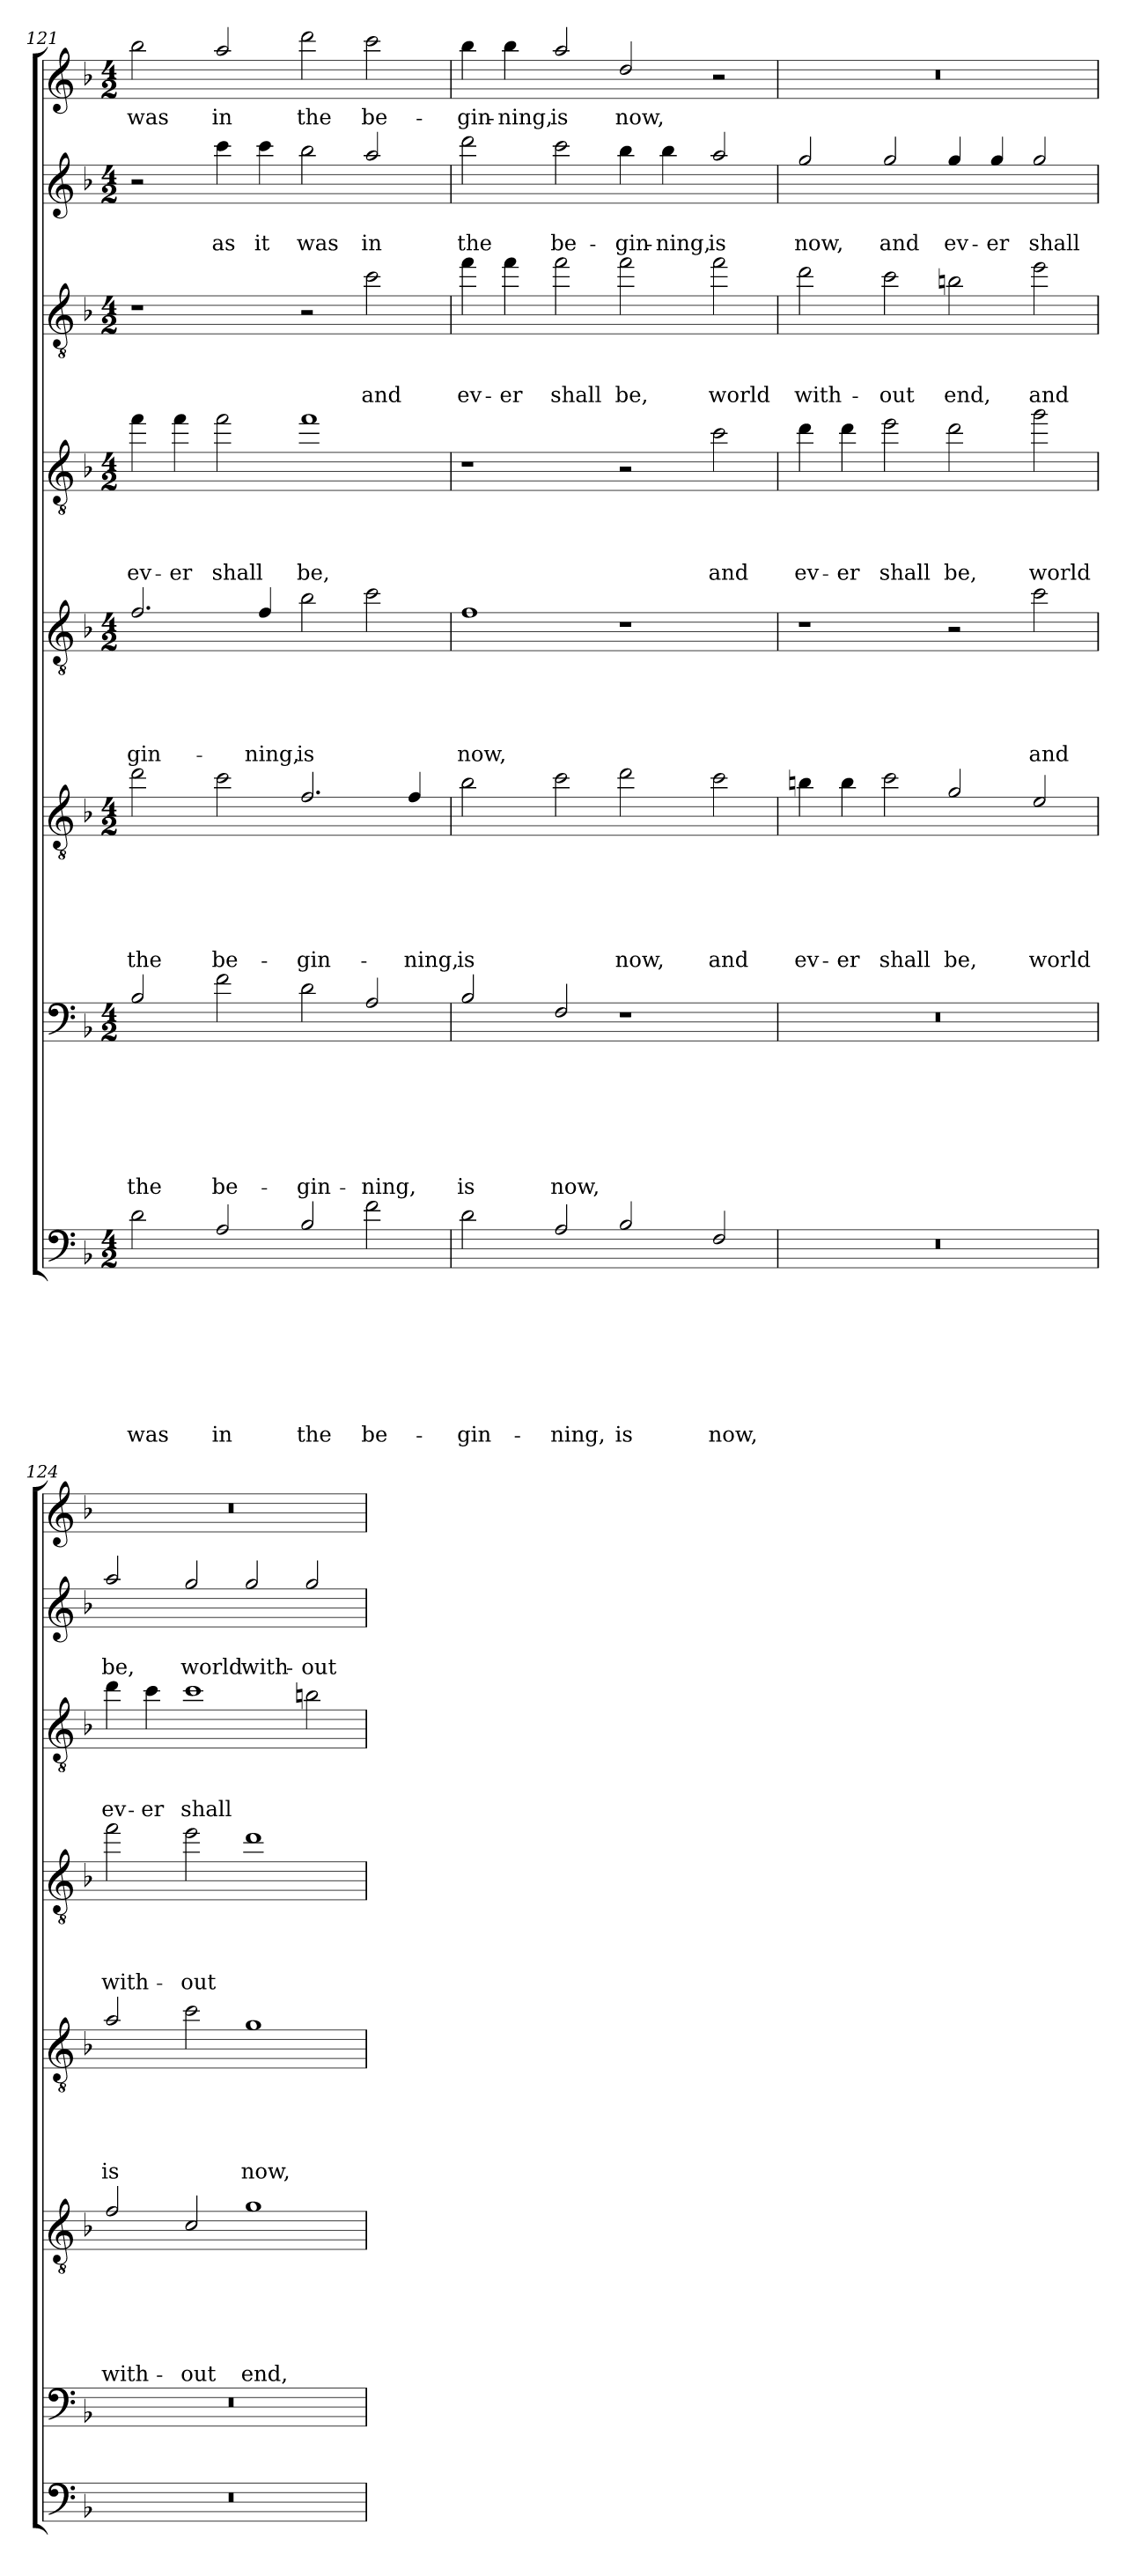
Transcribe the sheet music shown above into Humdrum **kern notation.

**kern	**text	**text	**text	**text	**text	**text	**text	**text	**kern	**text	**text	**text	**text	**text	**text	**text	**kern	**text	**text	**text	**text	**text	**text	**kern	**text	**text	**text	**text	**text	**kern	**text	**text	**text	**text	**kern	**text	**text	**text	**kern	**text	**text	**kern	**text
*part8	*part8	*part8	*part8	*part8	*part8	*part8	*part8	*part8	*part7	*part7	*part7	*part7	*part7	*part7	*part7	*part7	*part6	*part6	*part6	*part6	*part6	*part6	*part6	*part5	*part5	*part5	*part5	*part5	*part5	*part4	*part4	*part4	*part4	*part4	*part3	*part3	*part3	*part3	*part2	*part2	*part2	*part1	*part1
*staff8	*staff8	*staff8	*staff8	*staff8	*staff8	*staff8	*staff8	*staff8	*staff7	*staff7	*staff7	*staff7	*staff7	*staff7	*staff7	*staff7	*staff6	*staff6	*staff6	*staff6	*staff6	*staff6	*staff6	*staff5	*staff5	*staff5	*staff5	*staff5	*staff5	*staff4	*staff4	*staff4	*staff4	*staff4	*staff3	*staff3	*staff3	*staff3	*staff2	*staff2	*staff2	*staff1	*staff1
*clefF4	*	*	*	*	*	*	*	*	*clefF4	*	*	*	*	*	*	*	*clefGv2	*	*	*	*	*	*	*clefGv2	*	*	*	*	*	*clefGv2	*	*	*	*	*clefGv2	*	*	*	*clefG2	*	*	*clefG2	*
*ITrd8c14	*	*	*	*	*	*	*	*	*ITrd8c14	*	*	*	*	*	*	*	*ITrd8c14	*	*	*	*	*	*	*ITrd8c14	*	*	*	*	*	*ITrd8c14	*	*	*	*	*ITrd8c14	*	*	*	*ITrd8c14	*	*	*ITrd8c14	*
*k[b-]	*	*	*	*	*	*	*	*	*k[b-]	*	*	*	*	*	*	*	*k[b-]	*	*	*	*	*	*	*k[b-]	*	*	*	*	*	*k[b-]	*	*	*	*	*k[b-]	*	*	*	*k[b-]	*	*	*k[b-]	*
*F:	*	*	*	*	*	*	*	*	*F:	*	*	*	*	*	*	*	*F:	*	*	*	*	*	*	*F:	*	*	*	*	*	*F:	*	*	*	*	*F:	*	*	*	*F:	*	*	*F:	*
*M4/2	*	*	*	*	*	*	*	*	*M4/2	*	*	*	*	*	*	*	*M4/2	*	*	*	*	*	*	*M4/2	*	*	*	*	*	*M4/2	*	*	*	*	*M4/2	*	*	*	*M4/2	*	*	*M4/2	*
=121	=121	=121	=121	=121	=121	=121	=121	=121	=121	=121	=121	=121	=121	=121	=121	=121	=121	=121	=121	=121	=121	=121	=121	=121	=121	=121	=121	=121	=121	=121	=121	=121	=121	=121	=121	=121	=121	=121	=121	=121	=121	=121	=121
2D\	.	.	.	.	.	.	.	was	2BB-/	.	.	.	.	.	.	the	2d\	.	.	.	.	.	the	2.F/	.	.	.	.	-gin-	4f\	.	.	.	ev-	1r	.	.	.	2r	.	.	2b-\	was
.	.	.	.	.	.	.	.	.	.	.	.	.	.	.	.	.	.	.	.	.	.	.	.	.	.	.	.	.	.	4f\	.	.	.	-er	.	.	.	.	.	.	.	.	.
2AA/	.	.	.	.	.	.	.	in	2F\	.	.	.	.	.	.	be-	2c\	.	.	.	.	.	be-	.	.	.	.	.	.	2f\	.	.	.	shall	.	.	.	.	4cc\	.	as	2a/	in
.	.	.	.	.	.	.	.	.	.	.	.	.	.	.	.	.	.	.	.	.	.	.	.	4F/	.	.	.	.	-ning,	.	.	.	.	.	.	.	.	.	4cc\	.	it	.	.
2BB-/	.	.	.	.	.	.	.	the	2D\	.	.	.	.	.	.	-gin-	2.F/	.	.	.	.	.	-gin-	2B-\	.	.	.	.	is	1f	.	.	.	be,	2r	.	.	.	2b-\	.	was	2dd\	the
2F\	.	.	.	.	.	.	.	be-	2AA/	.	.	.	.	.	.	-ning,	.	.	.	.	.	.	.	2c\	.	.	.	.	.	.	.	.	.	.	2c\	.	.	and	2a/	.	in	2cc\	be-
.	.	.	.	.	.	.	.	.	.	.	.	.	.	.	.	.	4F/	.	.	.	.	.	-ning,	.	.	.	.	.	.	.	.	.	.	.	.	.	.	.	.	.	.	.	.
!!LO:LB:g=z
=122	=122	=122	=122	=122	=122	=122	=122	=122	=122	=122	=122	=122	=122	=122	=122	=122	=122	=122	=122	=122	=122	=122	=122	=122	=122	=122	=122	=122	=122	=122	=122	=122	=122	=122	=122	=122	=122	=122	=122	=122	=122	=122	=122
2D\	.	.	.	.	.	.	.	-gin-	2BB-/	.	.	.	.	.	.	is	2B-\	.	.	.	.	.	is	1F	.	.	.	.	now,	1r	.	.	.	.	4f\	.	.	ev-	2dd\	.	the	4b-\	-gin-
.	.	.	.	.	.	.	.	.	.	.	.	.	.	.	.	.	.	.	.	.	.	.	.	.	.	.	.	.	.	.	.	.	.	.	4f\	.	.	-er	.	.	.	4b-\	-ning,
2AA/	.	.	.	.	.	.	.	-ning,	2FF/	.	.	.	.	.	.	now,	2c\	.	.	.	.	.	.	.	.	.	.	.	.	.	.	.	.	.	2f\	.	.	shall	2cc\	.	be-	2a/	is
2BB-/	.	.	.	.	.	.	.	is	1r	.	.	.	.	.	.	.	2d\	.	.	.	.	.	now,	1r	.	.	.	.	.	2r	.	.	.	.	2f\	.	.	be,	4b-\	.	-gin-	2d/	now,
.	.	.	.	.	.	.	.	.	.	.	.	.	.	.	.	.	.	.	.	.	.	.	.	.	.	.	.	.	.	.	.	.	.	.	.	.	.	.	4b-\	.	-ning,	.	.
2FF/	.	.	.	.	.	.	.	now,	.	.	.	.	.	.	.	.	2c\	.	.	.	.	.	and	.	.	.	.	.	.	2c\	.	.	.	and	2f\	.	.	world	2a/	.	is	2r	.
=123	=123	=123	=123	=123	=123	=123	=123	=123	=123	=123	=123	=123	=123	=123	=123	=123	=123	=123	=123	=123	=123	=123	=123	=123	=123	=123	=123	=123	=123	=123	=123	=123	=123	=123	=123	=123	=123	=123	=123	=123	=123	=123	=123
0r	.	.	.	.	.	.	.	.	0r	.	.	.	.	.	.	.	4Bn\	.	.	.	.	.	ev-	1r	.	.	.	.	.	4d\	.	.	.	ev-	2d\	.	.	with-	2g/	.	now,	0r	.
.	.	.	.	.	.	.	.	.	.	.	.	.	.	.	.	.	4B\	.	.	.	.	.	-er	.	.	.	.	.	.	4d\	.	.	.	-er	.	.	.	.	.	.	.	.	.
.	.	.	.	.	.	.	.	.	.	.	.	.	.	.	.	.	2c\	.	.	.	.	.	shall	.	.	.	.	.	.	2e\	.	.	.	shall	2c\	.	.	-out	2g/	.	and	.	.
.	.	.	.	.	.	.	.	.	.	.	.	.	.	.	.	.	2G/	.	.	.	.	.	be,	2r	.	.	.	.	.	2d\	.	.	.	be,	2Bn\	.	.	end,	4g/	.	ev-	.	.
.	.	.	.	.	.	.	.	.	.	.	.	.	.	.	.	.	.	.	.	.	.	.	.	.	.	.	.	.	.	.	.	.	.	.	.	.	.	.	4g/	.	-er	.	.
.	.	.	.	.	.	.	.	.	.	.	.	.	.	.	.	.	2E/	.	.	.	.	.	world	2c\	.	.	.	.	and	2g\	.	.	.	world	2e\	.	.	and	2g/	.	shall	.	.
=124	=124	=124	=124	=124	=124	=124	=124	=124	=124	=124	=124	=124	=124	=124	=124	=124	=124	=124	=124	=124	=124	=124	=124	=124	=124	=124	=124	=124	=124	=124	=124	=124	=124	=124	=124	=124	=124	=124	=124	=124	=124	=124	=124
0r	.	.	.	.	.	.	.	.	0r	.	.	.	.	.	.	.	2F/	.	.	.	.	.	with-	2A/	.	.	.	.	is	2f\	.	.	.	with-	4d\	.	.	ev-	2a/	.	be,	0r	.
.	.	.	.	.	.	.	.	.	.	.	.	.	.	.	.	.	.	.	.	.	.	.	.	.	.	.	.	.	.	.	.	.	.	.	4c\	.	.	-er	.	.	.	.	.
.	.	.	.	.	.	.	.	.	.	.	.	.	.	.	.	.	2C/	.	.	.	.	.	-out	2c\	.	.	.	.	.	2e\	.	.	.	-out	1c	.	.	shall	2g/	.	world	.	.
.	.	.	.	.	.	.	.	.	.	.	.	.	.	.	.	.	1G	.	.	.	.	.	end,	1G	.	.	.	.	now,	1d	.	.	.	.	.	.	.	.	2g/	.	with-	.	.
.	.	.	.	.	.	.	.	.	.	.	.	.	.	.	.	.	.	.	.	.	.	.	.	.	.	.	.	.	.	.	.	.	.	.	2Bn\	.	.	.	2g/	.	-out	.	.
=	=	=	=	=	=	=	=	=	=	=	=	=	=	=	=	=	=	=	=	=	=	=	=	=	=	=	=	=	=	=	=	=	=	=	=	=	=	=	=	=	=	=	=
*-	*-	*-	*-	*-	*-	*-	*-	*-	*-	*-	*-	*-	*-	*-	*-	*-	*-	*-	*-	*-	*-	*-	*-	*-	*-	*-	*-	*-	*-	*-	*-	*-	*-	*-	*-	*-	*-	*-	*-	*-	*-	*-	*-
